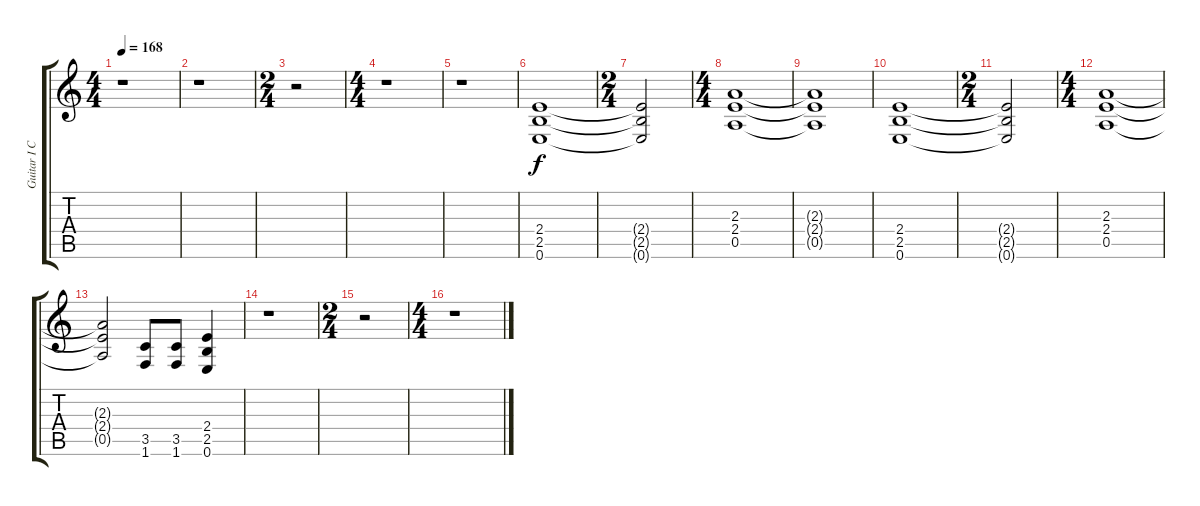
\track ("Guitar I Clean/Over/Dist" "Guitar I C") {instrument overdrivenguitar}
\staff {score tabs}
\tuning (E4 B3 G3 D3 A2 E2) {hide}
\ts (4 4)
\tempo 168
\clef g2
\ks c
r.1{dy f} |
r.1 |
\ts (2 4)
r.2 |
\ts (4 4)
r.1 |
r.1 |
(2.4 2.5 0.6).1{instrument distortionguitar} |
\ts (2 4)
(2.4{t} 2.5{t} 0.6{t}).2 |
\ts (4 4)
(2.3 2.4 0.5).1{instrument distortionguitar} |
(2.3{t} 2.4{t} 0.5{t}).1 |
(2.4 2.5 0.6).1{instrument distortionguitar} |
\ts (2 4)
(2.4{t} 2.5{t} 0.6{t}).2 |
\ts (4 4)
(2.3 2.4 0.5).1{instrument distortionguitar} |
(2.3{t} 2.4{t} 0.5{t}).2 (3.5 1.6).8 (3.5 1.6).8 (2.4 2.5 0.6).4 |
r.1 |
\ts (2 4)
r.2 |
\ts (4 4)
r.1
